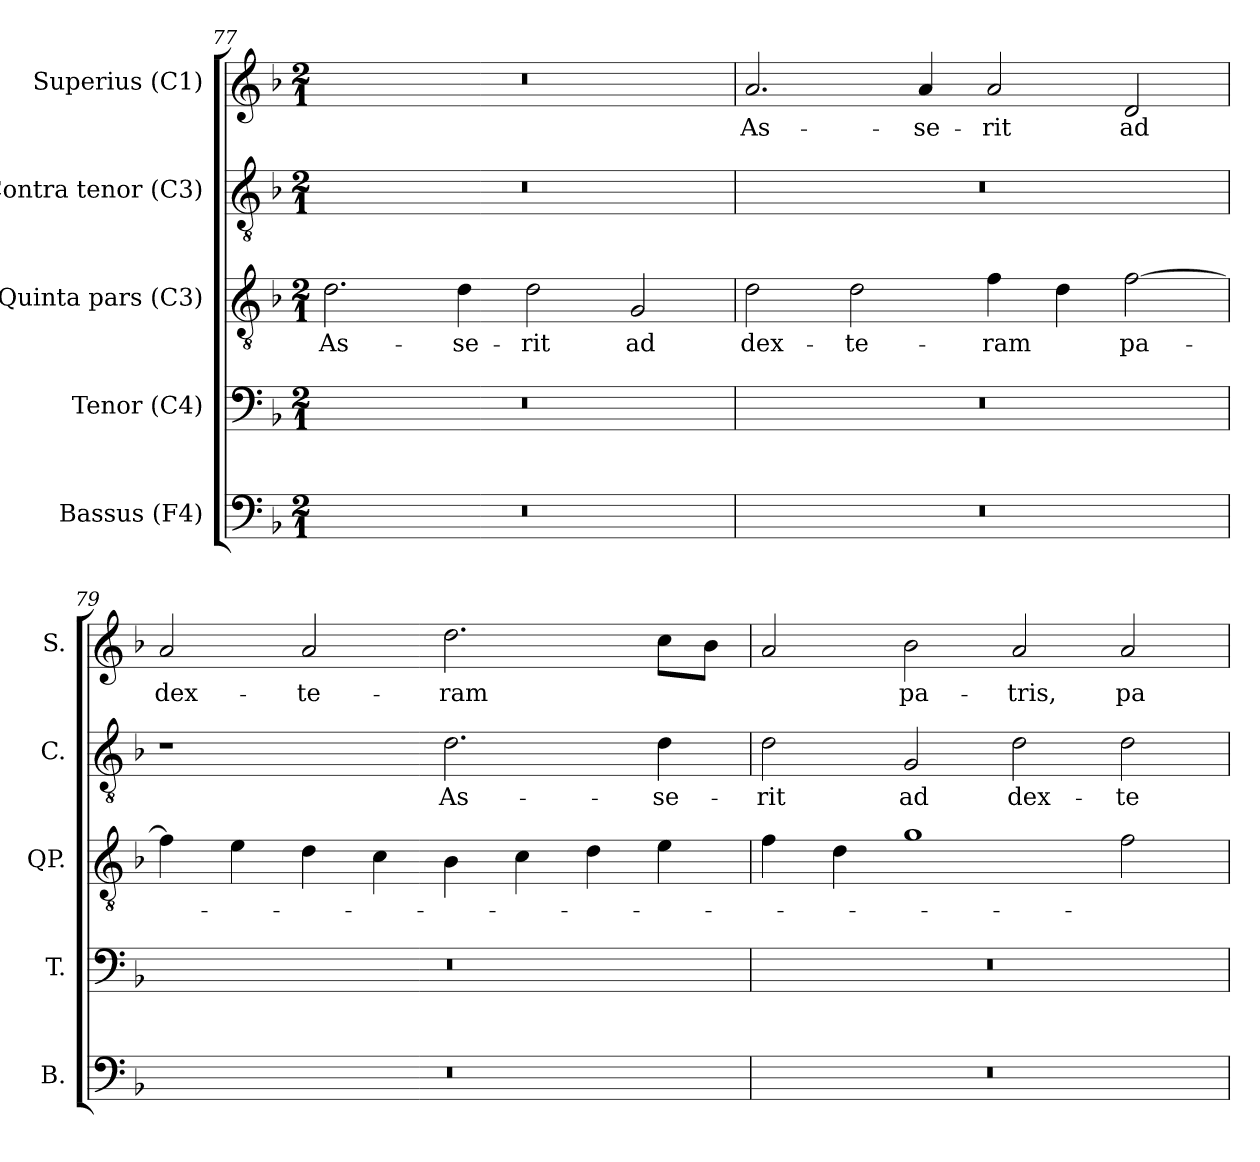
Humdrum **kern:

**kern	**kern	**kern	**text	**kern	**text	**kern	**text
*part5	*part4	*part3	*part3	*part2	*part2	*part1	*part1
*staff5	*staff4	*staff3	*staff3	*staff2	*staff2	*staff1	*staff1
*I"Bassus (F4)	*I"Tenor (C4)	*I"Quinta pars (C3)	*	*I"Contra tenor (C3)	*	*I"Superius (C1)	*
*I'B.	*I'T.	*I'QP.	*	*I'C.	*	*I'S.	*
!!LO:LB:g=z
*clefF4	*clefF4	*clefGv2	*	*clefGv2	*	*clefG2	*
*	*ITrd7c12	*ITrd7c12	*	*ITrd7c12	*	*	*
*k[b-]	*k[b-]	*k[b-]	*	*k[b-]	*	*k[b-]	*
*F:	*F:	*F:	*	*F:	*	*F:	*
*M2/1	*M2/1	*M2/1	*	*M2/1	*	*M2/1	*
=77	=77	=77	=77	=77	=77	=77	=77
!LO:N:vis=1	!LO:N:vis=1	!	!	!	!	!	!
!	!	!	!LO:LY:b:color=#000000	!LO:N:vis=1	!	!LO:N:vis=1	!
0r	0r	2.Di\	As-	0r	.	0r	.
!	!	!	!LO:LY:b:color=#000000	!	!	!	!
.	.	4Di\	-se-	.	.	.	.
!	!	!	!LO:LY:b:color=#000000	!	!	!	!
.	.	2Di\	-rit	.	.	.	.
!	!	!	!LO:LY:b:color=#000000	!	!	!	!
.	.	2GGi/	ad	.	.	.	.
=78	=78	=78	=78	=78	=78	=78	=78
!LO:N:vis=1	!LO:N:vis=1	!	!	!	!	!	!
!	!	!	!LO:LY:b:color=#000000	!LO:N:vis=1	!	!	!
!	!	!	!	!	!	!	!LO:LY:b:color=#000000
0r	0r	2Di\	dex-	0r	.	2.ai/	As-
!	!	!	!LO:LY:b:color=#000000	!	!	!	!
.	.	2Di\	-te-	.	.	.	.
!	!	!	!	!	!	!	!LO:LY:b:color=#000000
.	.	.	.	.	.	4ai/	-se-
!	!	!	!LO:LY:b:color=#000000	!	!	!	!
!	!	!	!	!	!	!	!LO:LY:b:color=#000000
.	.	4Fi\	-ram	.	.	2ai/	-rit
.	.	4Di\	.	.	.	.	.
!	!	!	!LO:LY:b:color=#000000	!	!	!	!
!	!	!	!	!	!	!	!LO:LY:b:color=#000000
.	.	[2Fi\	pa-	.	.	2di/	ad
=79	=79	=79	=79	=79	=79	=79	=79
!LO:N:vis=1	!LO:N:vis=1	!	!	!	!	!	!
!	!	!	!	!	!	!	!LO:LY:b:color=#000000
0r	0r	4Fi\]	.	1r	.	2ai/	dex-
.	.	4Ei\	.	.	.	.	.
!	!	!	!	!	!	!	!LO:LY:b:color=#000000
.	.	4Di\	.	.	.	2ai/	-te-
.	.	4Ci\	.	.	.	.	.
!	!	!	!	!	!LO:LY:b:color=#000000	!	!
!	!	!	!	!	!	!	!LO:LY:b:color=#000000
.	.	4BB-i\	.	2.Di\	As-	2.ddi\	-ram
.	.	4Ci\	.	.	.	.	.
.	.	4Di\	.	.	.	.	.
!	!	!	!	!	!LO:LY:b:color=#000000	!	!
.	.	4Ei\	.	4Di\	-se-	8cci\L	.
.	.	.	.	.	.	8b-i\J	.
=80	=80	=80	=80	=80	=80	=80	=80
!LO:N:vis=1	!LO:N:vis=1	!	!	!	!	!	!
!	!	!	!	!	!LO:LY:b:color=#000000	!	!
0r	0r	4Fi\	.	2Di\	-rit	2ai/	.
.	.	4Di\	.	.	.	.	.
!	!	!	!	!	!LO:LY:b:color=#000000	!	!
!	!	!	!	!	!	!	!LO:LY:b:color=#000000
.	.	1Gi	.	2GGi/	ad	2b-i\	pa-
!	!	!	!	!	!LO:LY:b:color=#000000	!	!
!	!	!	!	!	!	!	!LO:LY:b:color=#000000
.	.	.	.	2Di\	dex-	2ai/	-tris,
!	!	!	!	!	!LO:LY:b:color=#000000	!	!
!	!	!	!	!	!	!	!LO:LY:b:color=#000000
.	.	2Fi\	.	2Di\	-te-	2ai/	pa-
=	=	=	=	=	=	=	=
*-	*-	*-	*-	*-	*-	*-	*-
